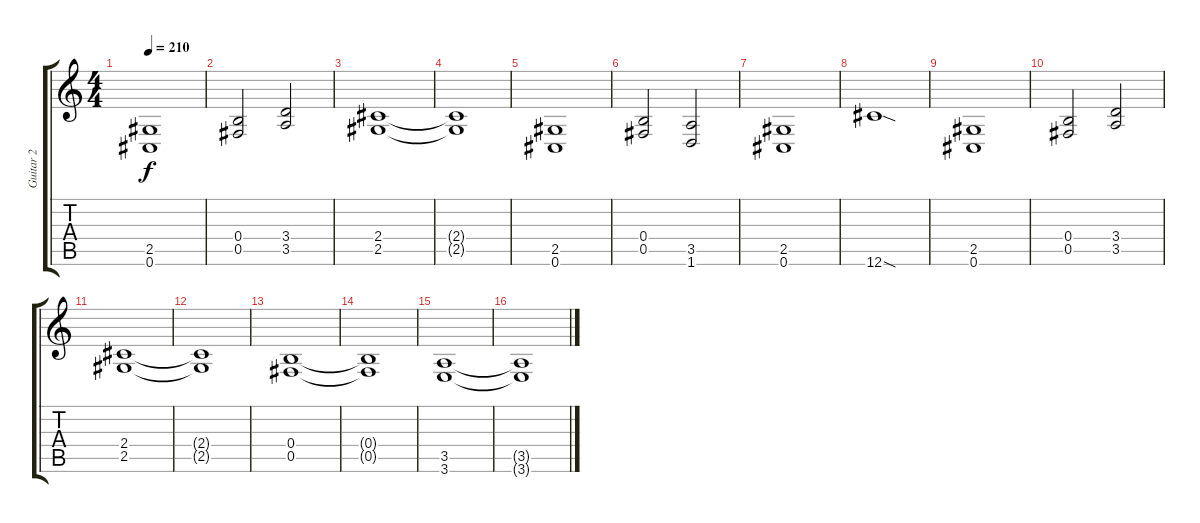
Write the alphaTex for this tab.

\track ("Guitar 2" "Guitar 2") {instrument distortionguitar}
\staff {score tabs}
\tuning (Db4 Ab3 E3 B2 Gb2 Db2) {hide}
\ts (4 4)
\tempo 210
\clef g2
\ks c
(2.5 0.6).1{dy f} |
(0.4 0.5).2{beam merge} (3.4 3.5).2 |
(2.4 2.5).1 |
(2.4{t} 2.5{t}).1 |
(2.5 0.6).1 |
(0.4 0.5).2{beam merge} (3.5 1.6).2 |
(2.5 0.6).1 |
12.6{sod}.1 |
(2.5 0.6).1 |
(0.4 0.5).2 (3.4 3.5).2 |
(2.4 2.5).1 |
(2.4{t} 2.5{t}).1 |
(0.4 0.5).1 |
(0.4{t} 0.5{t}).1 |
(3.5 3.6).1 |
(3.5{t} 3.6{t}).1
